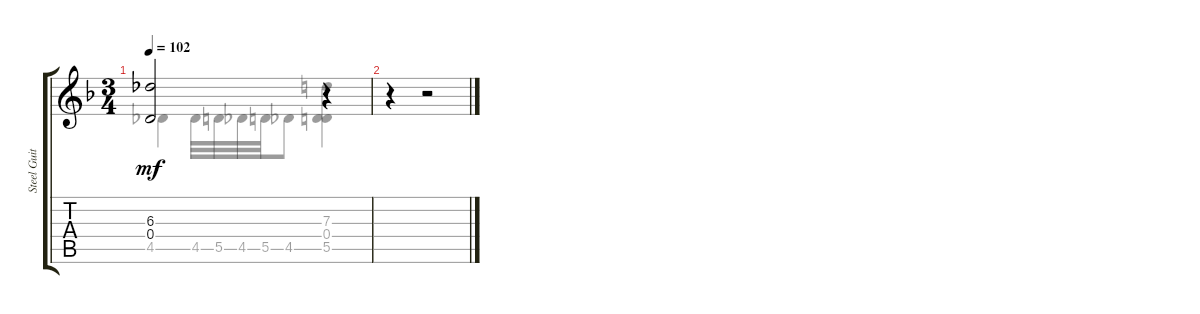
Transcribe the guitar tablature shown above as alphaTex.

\track ("Steel Guitar" "Steel Guit") {instrument acousticguitarsteel}
\staff {score tabs}
\tuning (E4 B3 G3 D3 A2 E2) {hide}
\voice
\ts (3 4)
\tempo 102
\clef g2
\ks dminor
(6.3 0.4).2{dy mf} r.4 |
r.4 r.2
\voice
\clef g2
\ottava regular
\simile none
\ks dminor
4.5.4{dy mf} 4.5.32 5.5.32 4.5.32 5.5.32 4.5.8 (7.3 0.4 5.5).4 |
